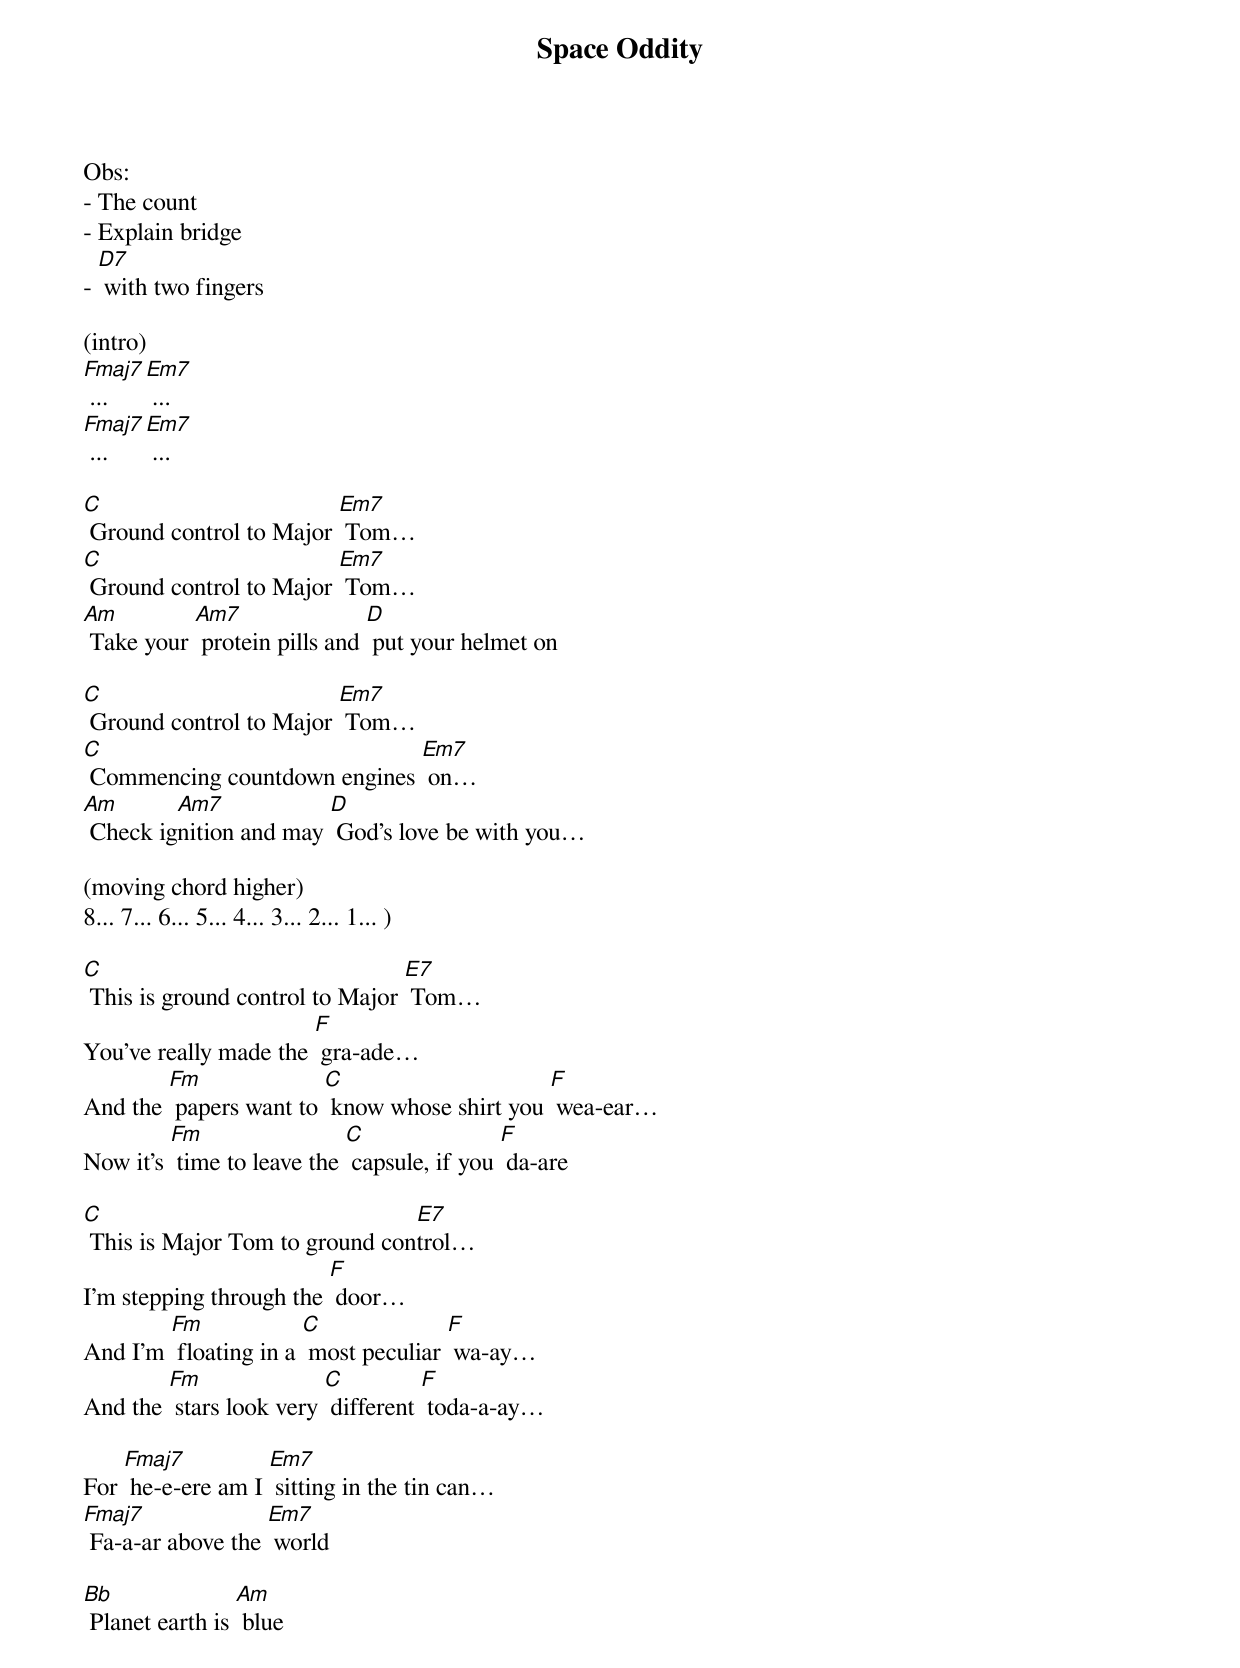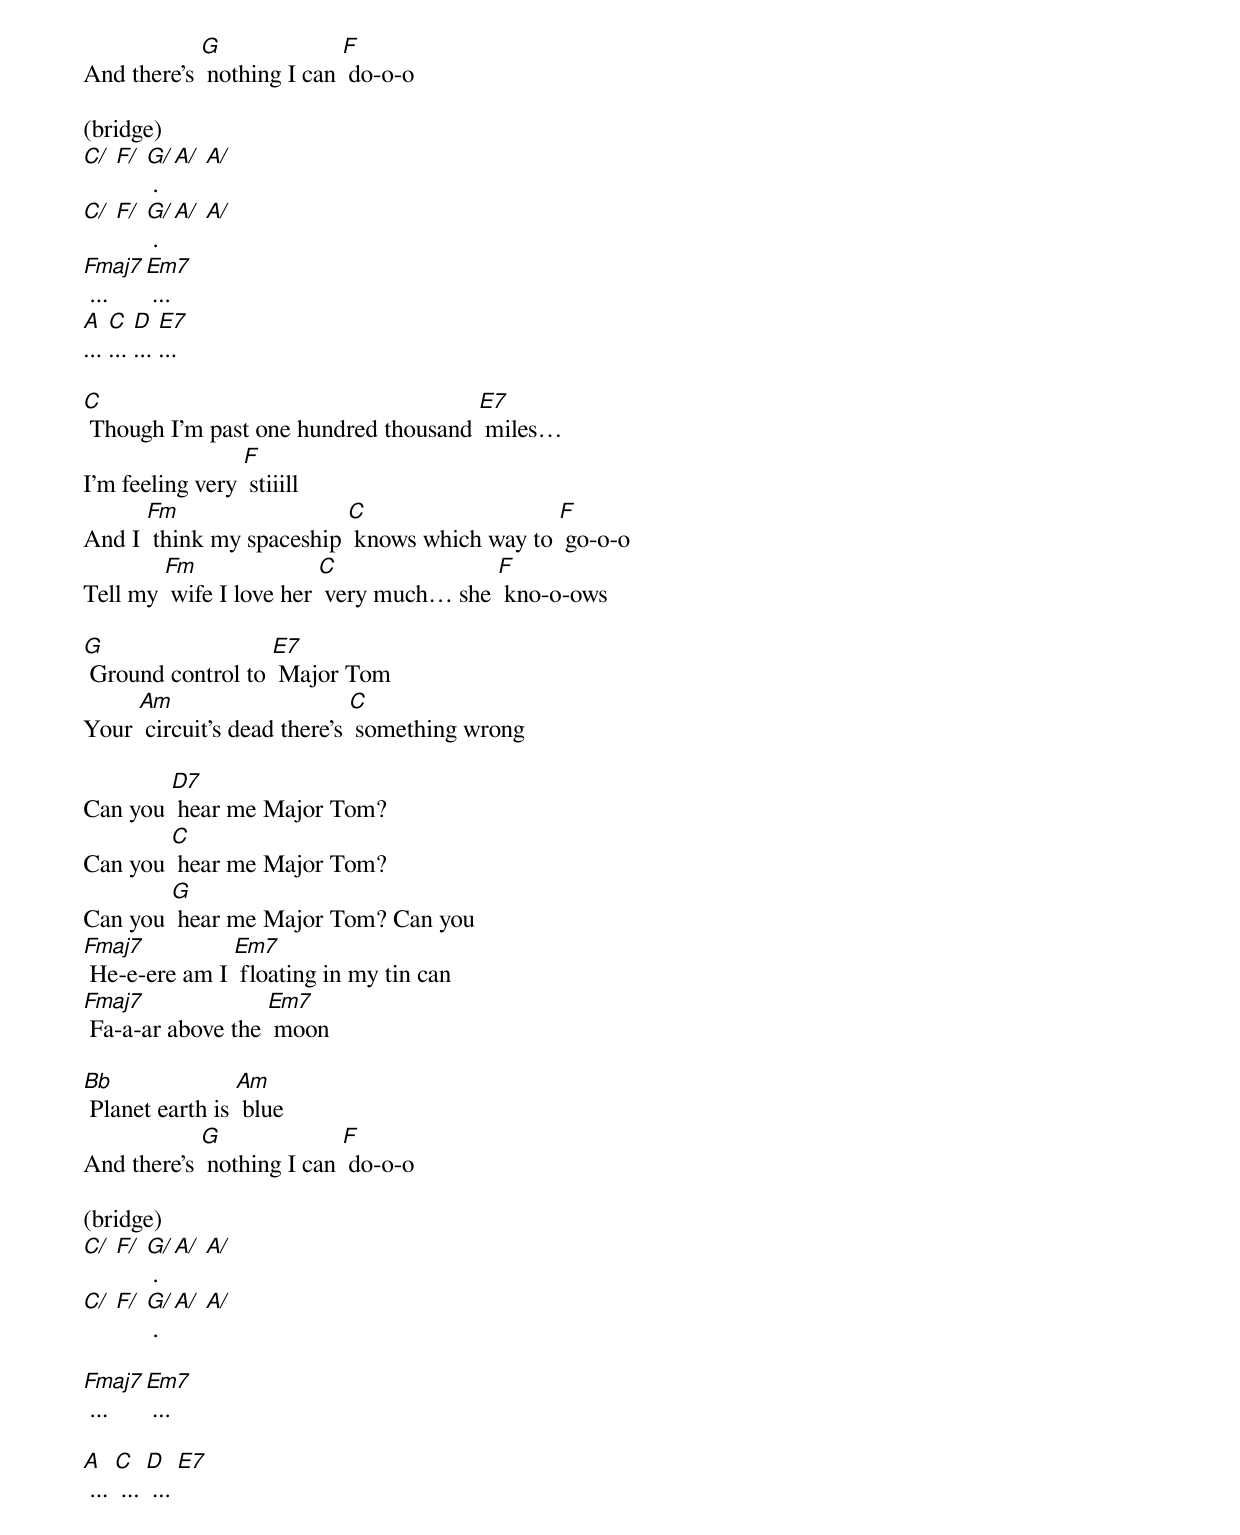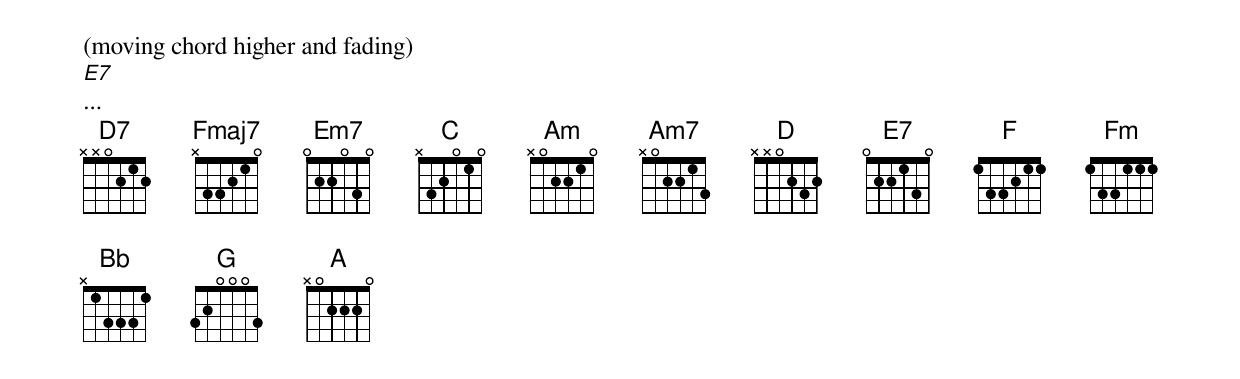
{t:Space Oddity}
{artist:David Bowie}
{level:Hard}
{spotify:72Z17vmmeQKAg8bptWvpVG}

Obs:
- The count
- Explain bridge
- [D7] with two fingers

(intro)
[Fmaj7] ... [Em7] ...
[Fmaj7] ... [Em7] ...

[C] Ground control to Major [Em7] Tom…
[C] Ground control to Major [Em7] Tom…
[Am] Take your [Am7] protein pills and [D] put your helmet on

[C] Ground control to Major [Em7] Tom…
[C] Commencing countdown engines [Em7] on…
[Am] Check ig[Am7]nition and may [D] God’s love be with you…

(moving chord higher)
8... 7... 6... 5... 4... 3... 2... 1... )

[C] This is ground control to Major [E7] Tom…
You’ve really made the [F] gra-ade…
And the [Fm] papers want to [C] know whose shirt you [F] wea-ear…
Now it’s [Fm] time to leave the [C] capsule, if you [F] da-are

[C] This is Major Tom to ground con[E7]trol…
I’m stepping through the [F] door…
And I’m [Fm] floating in a [C] most peculiar [F] wa-ay…
And the [Fm] stars look very [C] different [F] toda-a-ay…

For [Fmaj7] he-e-ere am I [Em7] sitting in the tin can…
[Fmaj7] Fa-a-ar above the [Em7] world

[Bb] Planet earth is [Am] blue
And there’s [G] nothing I can [F] do-o-o

(bridge)
[C/] [F/] [G/] . [A/] [A/]
[C/] [F/] [G/] . [A/] [A/]
[Fmaj7] ... [Em7] ...
[A]... [C]... [D]... [E7]...

[C] Though I’m past one hundred thousand [E7] miles…
I’m feeling very [F] stiiill
And I [Fm] think my spaceship [C] knows which way to [F] go-o-o
Tell my [Fm] wife I love her [C] very much… she [F] kno-o-ows

[G] Ground control to [E7] Major Tom
Your [Am] circuit’s dead there’s [C] something wrong

Can you [D7] hear me Major Tom?
Can you [C] hear me Major Tom?
Can you [G] hear me Major Tom? Can you
[Fmaj7] He-e-ere am I [Em7] floating in my tin can
[Fmaj7] Fa-a-ar above the [Em7] moon

[Bb] Planet earth is [Am] blue
And there’s [G] nothing I can [F] do-o-o

(bridge)
[C/] [F/] [G/] . [A/] [A/]
[C/] [F/] [G/] . [A/] [A/]

[Fmaj7] ... [Em7] ...

[A] ... [C] ... [D] ... [E7]

(moving chord higher and fading)
[E7]...
